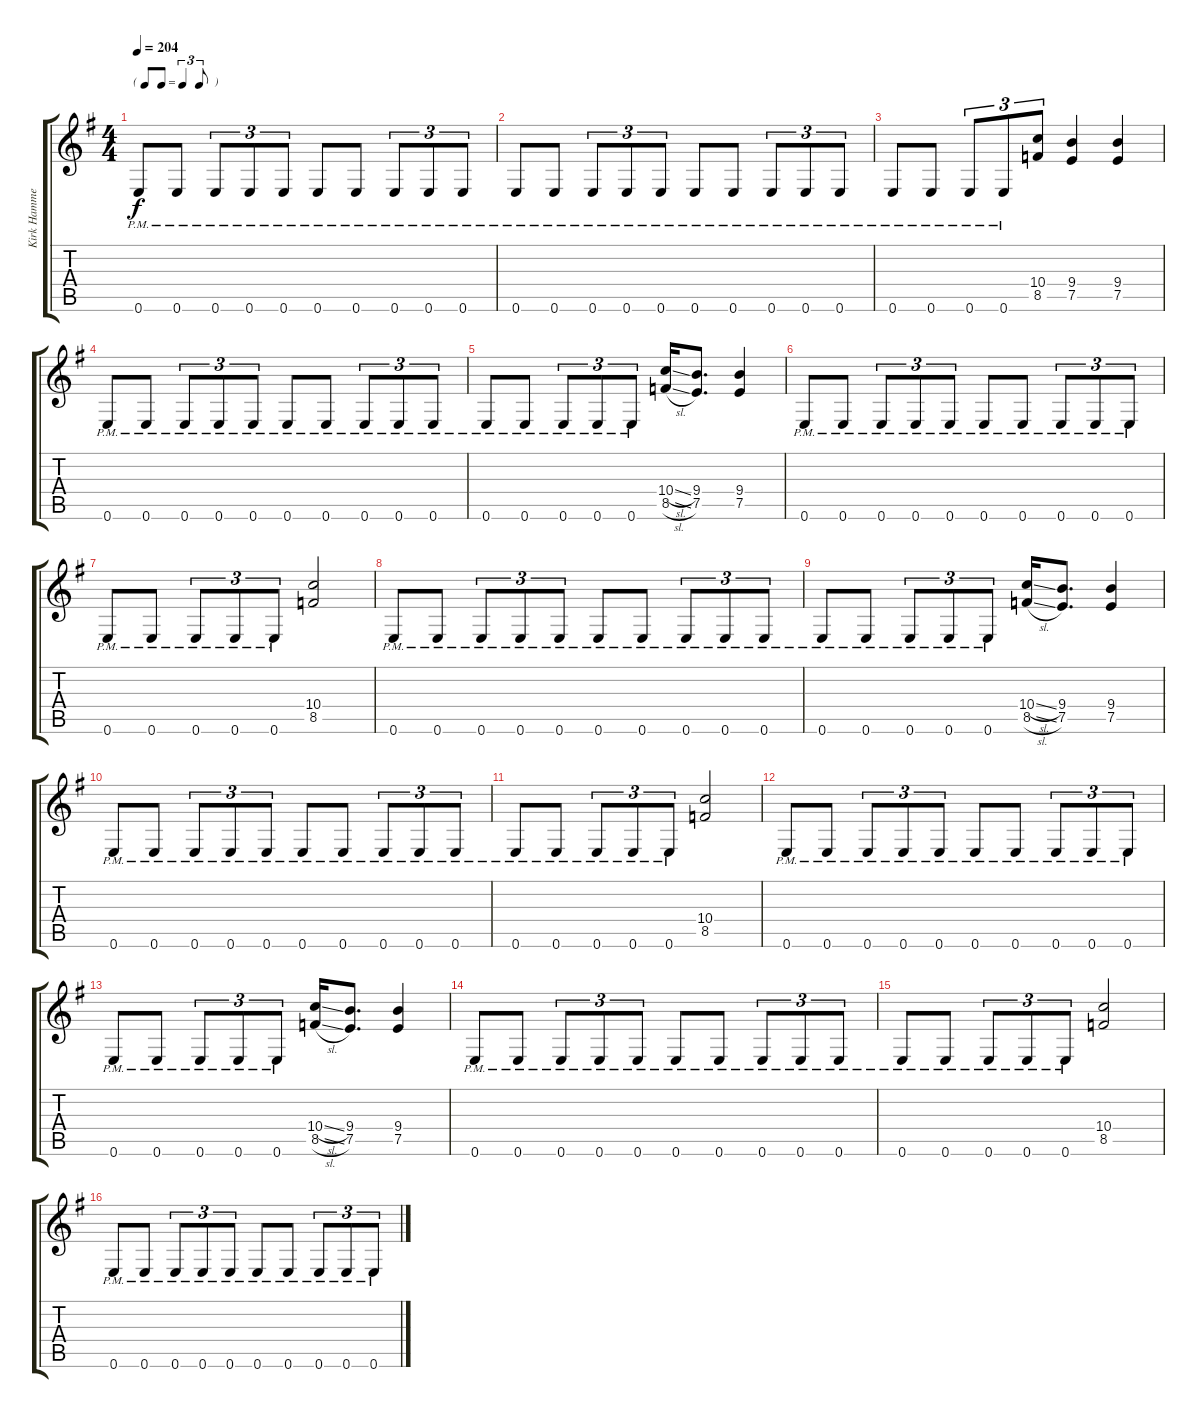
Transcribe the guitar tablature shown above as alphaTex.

\track ("Kirk Hammet" "Kirk Hamme") {instrument distortionguitar}
\staff {score tabs}
\tuning (E4 B3 G3 D3 A2 E2) {hide}
\ts (4 4)
\tf triplet8th
\tempo 204
\clef g2
\ks eminor
0.6{pm}.8{dy f} 0.6{pm}.8 0.6{pm}.8{tu (3 2)} 0.6{pm}.8{tu (3 2)} 0.6{pm}.8{tu (3 2)} 0.6{pm}.8 0.6{pm}.8 0.6{pm}.8{tu (3 2)} 0.6{pm}.8{tu (3 2)} 0.6{pm}.8{tu (3 2)} |
0.6{pm}.8 0.6{pm}.8 0.6{pm}.8{tu (3 2)} 0.6{pm}.8{tu (3 2)} 0.6{pm}.8{tu (3 2)} 0.6{pm}.8 0.6{pm}.8 0.6{pm}.8{tu (3 2)} 0.6{pm}.8{tu (3 2)} 0.6{pm}.8{tu (3 2)} |
0.6{pm}.8 0.6{pm}.8 0.6{pm}.8{tu (3 2)} 0.6{pm}.8{tu (3 2)} (10.4 8.5).8{tu (3 2)} (9.4 7.5).4 (9.4 7.5).4 |
0.6{pm}.8 0.6{pm}.8 0.6{pm}.8{tu (3 2)} 0.6{pm}.8{tu (3 2)} 0.6{pm}.8{tu (3 2)} 0.6{pm}.8 0.6{pm}.8 0.6{pm}.8{tu (3 2)} 0.6{pm}.8{tu (3 2)} 0.6{pm}.8{tu (3 2)} |
0.6{pm}.8 0.6{pm}.8 0.6{pm}.8{tu (3 2)} 0.6{pm}.8{tu (3 2)} 0.6{pm}.8{tu (3 2)} (10.4{sl} 8.5{sl}).16 (9.4 7.5).8{d} (9.4 7.5).4 |
0.6{pm}.8 0.6{pm}.8 0.6{pm}.8{tu (3 2)} 0.6{pm}.8{tu (3 2)} 0.6{pm}.8{tu (3 2)} 0.6{pm}.8 0.6{pm}.8 0.6{pm}.8{tu (3 2)} 0.6{pm}.8{tu (3 2)} 0.6{pm}.8{tu (3 2)} |
0.6{pm}.8 0.6{pm}.8 0.6{pm}.8{tu (3 2)} 0.6{pm}.8{tu (3 2)} 0.6{pm}.8{tu (3 2)} (10.4 8.5).2 |
0.6{pm}.8 0.6{pm}.8 0.6{pm}.8{tu (3 2)} 0.6{pm}.8{tu (3 2)} 0.6{pm}.8{tu (3 2)} 0.6{pm}.8 0.6{pm}.8 0.6{pm}.8{tu (3 2)} 0.6{pm}.8{tu (3 2)} 0.6{pm}.8{tu (3 2)} |
0.6{pm}.8 0.6{pm}.8 0.6{pm}.8{tu (3 2)} 0.6{pm}.8{tu (3 2)} 0.6{pm}.8{tu (3 2)} (10.4{sl} 8.5{sl}).16 (9.4 7.5).8{d} (9.4 7.5).4 |
0.6{pm}.8 0.6{pm}.8 0.6{pm}.8{tu (3 2)} 0.6{pm}.8{tu (3 2)} 0.6{pm}.8{tu (3 2)} 0.6{pm}.8 0.6{pm}.8 0.6{pm}.8{tu (3 2)} 0.6{pm}.8{tu (3 2)} 0.6{pm}.8{tu (3 2)} |
0.6{pm}.8 0.6{pm}.8 0.6{pm}.8{tu (3 2)} 0.6{pm}.8{tu (3 2)} 0.6{pm}.8{tu (3 2)} (10.4 8.5).2 |
0.6{pm}.8 0.6{pm}.8 0.6{pm}.8{tu (3 2)} 0.6{pm}.8{tu (3 2)} 0.6{pm}.8{tu (3 2)} 0.6{pm}.8 0.6{pm}.8 0.6{pm}.8{tu (3 2)} 0.6{pm}.8{tu (3 2)} 0.6{pm}.8{tu (3 2)} |
0.6{pm}.8 0.6{pm}.8 0.6{pm}.8{tu (3 2)} 0.6{pm}.8{tu (3 2)} 0.6{pm}.8{tu (3 2)} (10.4{sl} 8.5{sl}).16 (9.4 7.5).8{d} (9.4 7.5).4 |
0.6{pm}.8 0.6{pm}.8 0.6{pm}.8{tu (3 2)} 0.6{pm}.8{tu (3 2)} 0.6{pm}.8{tu (3 2)} 0.6{pm}.8 0.6{pm}.8 0.6{pm}.8{tu (3 2)} 0.6{pm}.8{tu (3 2)} 0.6{pm}.8{tu (3 2)} |
0.6{pm}.8 0.6{pm}.8 0.6{pm}.8{tu (3 2)} 0.6{pm}.8{tu (3 2)} 0.6{pm}.8{tu (3 2)} (10.4 8.5).2 |
0.6{pm}.8 0.6{pm}.8 0.6{pm}.8{tu (3 2)} 0.6{pm}.8{tu (3 2)} 0.6{pm}.8{tu (3 2)} 0.6{pm}.8 0.6{pm}.8 0.6{pm}.8{tu (3 2)} 0.6{pm}.8{tu (3 2)} 0.6{pm}.8{tu (3 2)}
